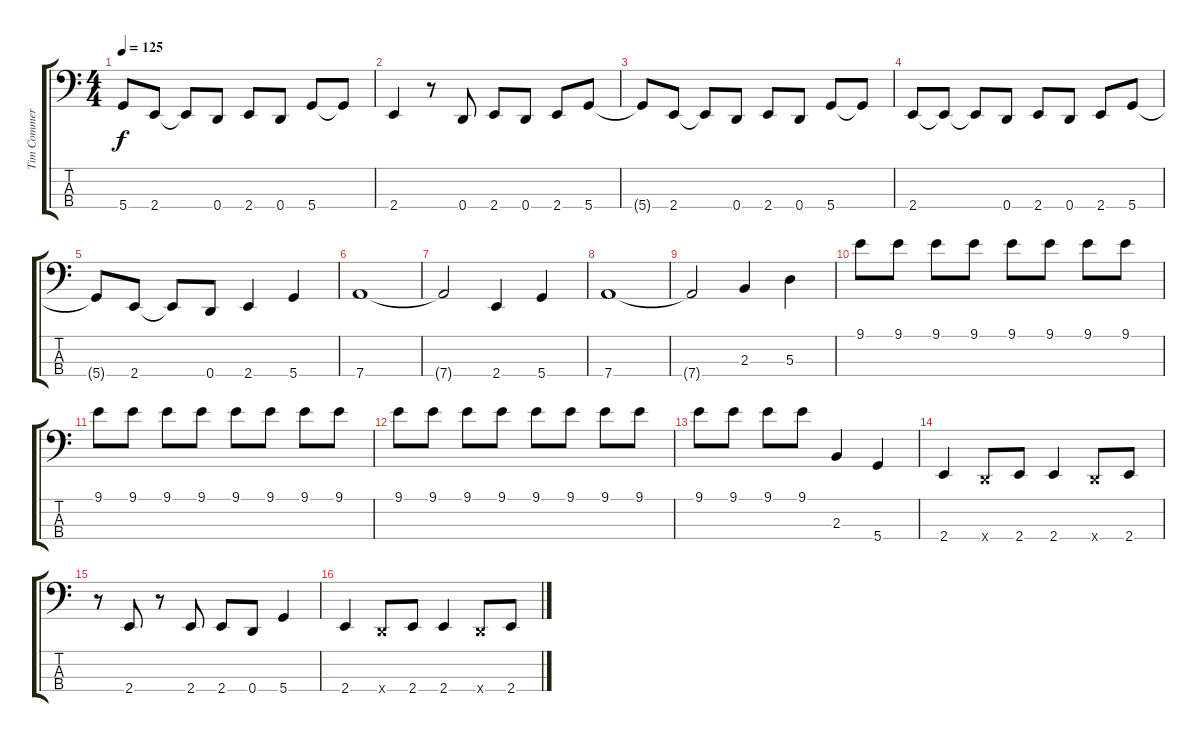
\track ("Tim Commerford - Bass" "Tim Commer") {instrument electricbassfinger}
\staff {score tabs}
\tuning (G2 D2 A1 D1) {hide}
\ts (4 4)
\tempo 125
\clef f4
\ks c
5.4{t}.8{dy f} 2.4.8 2.4{t}.8 0.4.8 2.4.8 0.4.8 5.4.8 5.4{t}.8 |
2.4.4 r.8 0.4.8 2.4.8 0.4.8 2.4.8 5.4.8 |
5.4{t}.8 2.4.8 2.4{t}.8 0.4.8 2.4.8 0.4.8 5.4.8 5.4{t}.8 |
2.4.8 2.4{t}.8 2.4{t}.8 0.4.8 2.4.8 0.4.8 2.4.8 5.4.8 |
5.4{t}.8 2.4.8 2.4{t}.8 0.4.8 2.4.4 5.4.4 |
7.4.1 |
7.4{t}.2 2.4.4 5.4.4 |
7.4.1 |
7.4{t}.2 2.3.4 5.3.4 |
9.1.8 9.1.8 9.1.8 9.1.8 9.1.8 9.1.8 9.1.8 9.1.8 |
9.1.8 9.1.8 9.1.8 9.1.8 9.1.8 9.1.8 9.1.8 9.1.8 |
9.1.8 9.1.8 9.1.8 9.1.8 9.1.8 9.1.8 9.1.8 9.1.8 |
9.1.8 9.1.8 9.1.8 9.1.8 2.3.4 5.4.4 |
2.4.4 0.4{x}.8 2.4.8 2.4.4 0.4{x}.8 2.4.8 |
r.8 2.4.8 r.8 2.4.8 2.4.8 0.4.8 5.4.4 |
2.4.4 0.4{x}.8 2.4.8 2.4.4 0.4{x}.8 2.4.8
